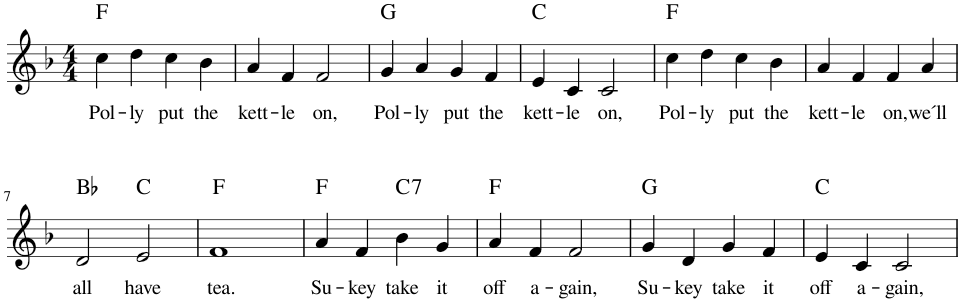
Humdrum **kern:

**kern	**text	**harte
*part1	*part1	*part1
*staff1	*staff1	*
*I"Midi_1	*	*
*clefG2	*	*
*k[b-]	*	*
*M4/4	*	*
=1	=1	=1
!	!LO:LY:b	!
4cc\	Pol-	F:maj
!	!LO:LY:b	!
4dd\	-ly	.
!	!LO:LY:b	!
4cc\	put	.
!	!LO:LY:b	!
4b-\	the	.
=2	=2	=2
!	!LO:LY:b	!
4a/	kett-	.
!	!LO:LY:b	!
4f/	-le	.
!	!LO:LY:b	!
2f/	on,	.
=3	=3	=3
!	!LO:LY:b	!
4g/	Pol-	G:maj
!	!LO:LY:b	!
4a/	-ly	.
!	!LO:LY:b	!
4g/	put	.
!	!LO:LY:b	!
4f/	the	.
=4	=4	=4
!	!LO:LY:b	!
4e/	kett-	C:maj
!	!LO:LY:b	!
4c/	-le	.
!	!LO:LY:b	!
2c/	on,	.
=5	=5	=5
!	!LO:LY:b	!
4cc\	Pol-	F:maj
!	!LO:LY:b	!
4dd\	-ly	.
!	!LO:LY:b	!
4cc\	put	.
!	!LO:LY:b	!
4b-\	the	.
=6	=6	=6
!	!LO:LY:b	!
4a/	kett-	.
!	!LO:LY:b	!
4f/	-le	.
!	!LO:LY:b	!
4f/	on,	.
!	!LO:LY:b	!
4a/	we´ll	.
!!LO:LB:g=z
=7	=7	=7
!	!LO:LY:b	!
2d/	all	Bb:maj
!	!LO:LY:b	!
2e/	have	C:maj
=8	=8	=8
!	!LO:LY:b	!
1f	tea.	F:maj
=9	=9	=9
!	!LO:LY:b	!
4a/	Su-	F:maj
!	!LO:LY:b	!
4f/	-key	.
!	!LO:LY:b	!LO:H:kt=7
4b-\	take	C:7
!	!LO:LY:b	!
4g/	it	.
=10	=10	=10
!	!LO:LY:b	!
4a/	off	F:maj
!	!LO:LY:b	!
4f/	a-	.
!	!LO:LY:b	!
2f/	-gain,	.
=11	=11	=11
!	!LO:LY:b	!
4g/	Su-	G:maj
!	!LO:LY:b	!
4d/	-key	.
!	!LO:LY:b	!
4g/	take	.
!	!LO:LY:b	!
4f/	it	.
=12	=12	=12
!	!LO:LY:b	!
4e/	off	C:maj
!	!LO:LY:b	!
4c/	a-	.
!	!LO:LY:b	!
2c/	-gain,	.
=	=	=
*-	*-	*-
